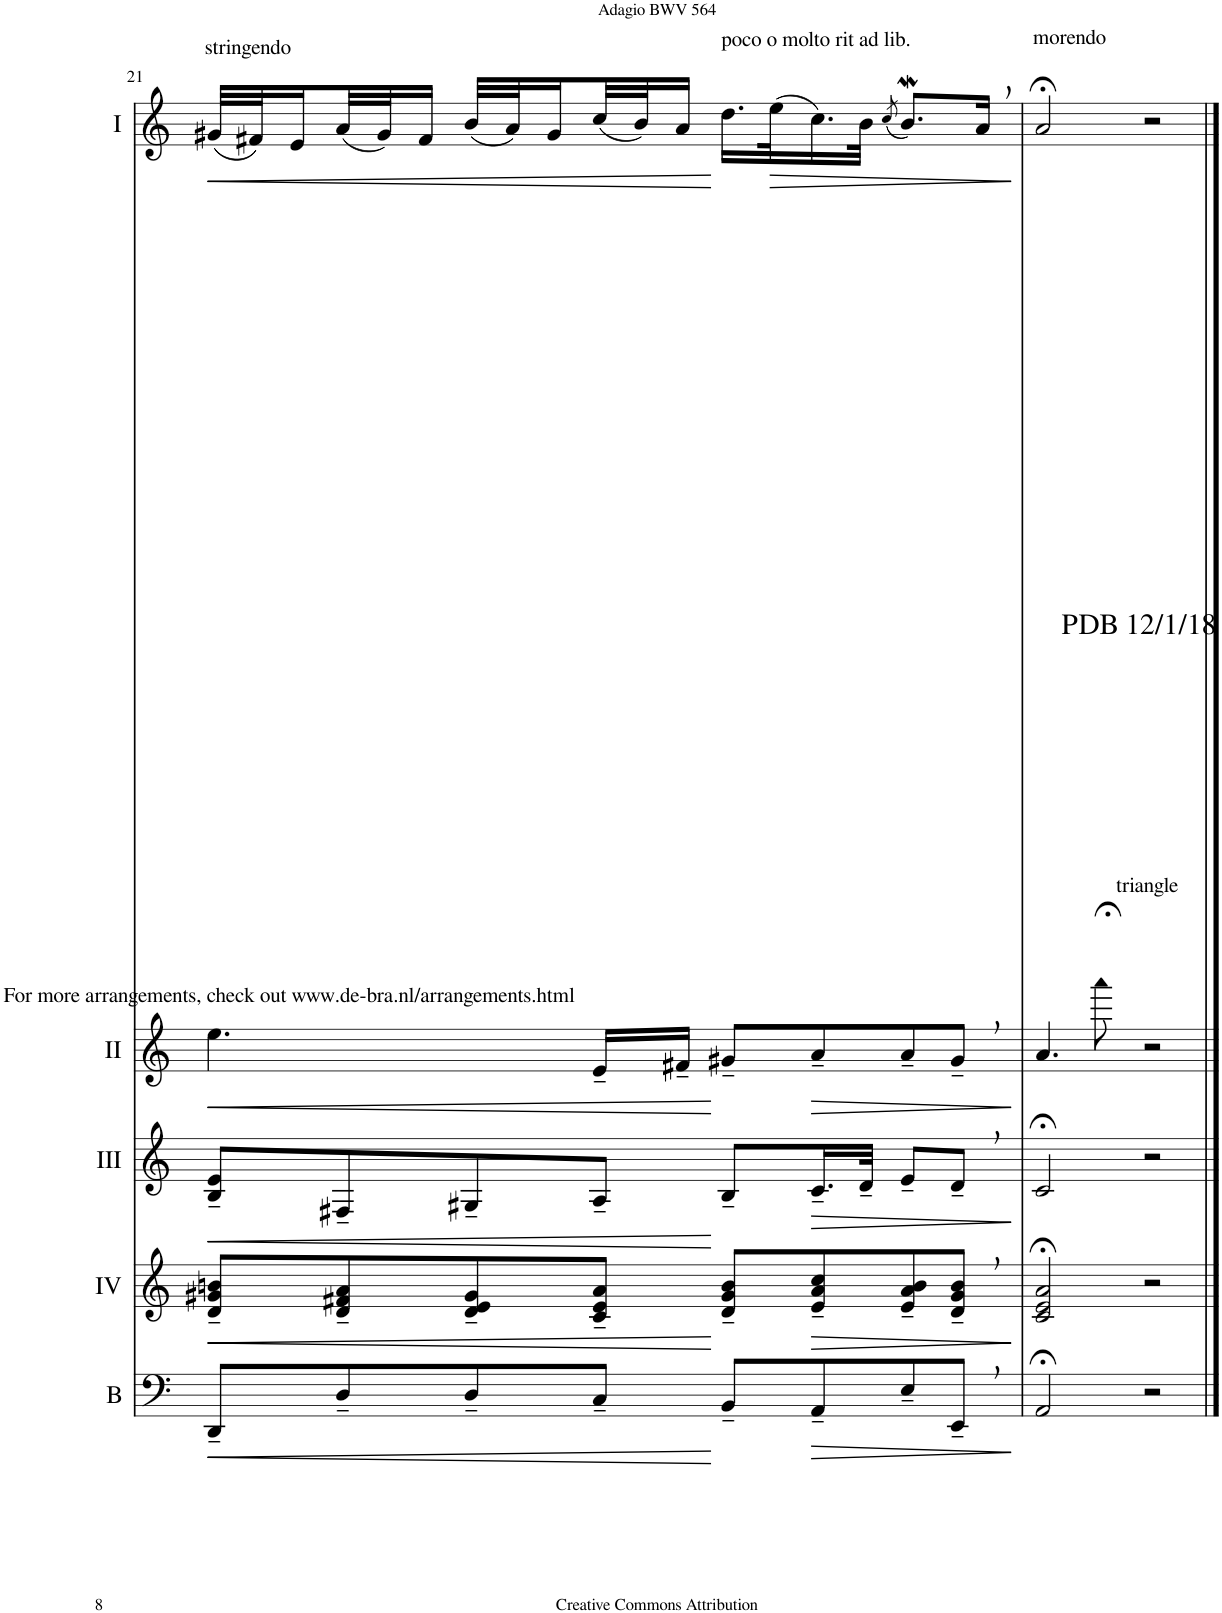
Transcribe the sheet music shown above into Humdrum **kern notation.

**kern	**dynam	**kern	**dynam	**kern	**dynam	**kern	**dynam	**kern	**dynam
*part5	*part5	*part4	*part4	*part3	*part3	*part2	*part2	*part1	*part1
*staff5	*staff5	*staff4	*staff4	*staff3	*staff3	*staff2	*staff2	*staff1	*staff1
*I"Basson	*	*I"Acc. 4	*	*I"Acc. 3	*	*I"Acc. 2	*	*I"Acc. 1	*
*I'B	*	*	*	*	*	*	*	*	*
!!LO:PB:g=z
*clefF4	*	*clefG2	*	*clefG2	*	*clefG2	*	*clefG2	*
*Trd7c12	*	*	*	*	*	*	*	*	*
*k[]	*	*k[]	*	*k[]	*	*k[]	*	*k[]	*
*M4/4	*	*M4/4	*	*M4/4	*	*M4/4	*	*M4/4	*
*met(c)	*	*met(c)	*	*met(c)	*	*met(c)	*	*met(c)	*
=21	=21	=21	=21	=21	=21	=21	=21	=21	=21
!	!	!	!	!	!	!	!	!LO:TX:a:t=stringendo	!
!	!	!	!	!	!	!	!	!LO:TX:b:t=For more arrangements, check out www.de-bra.nl/arrangements.html	!
!	!LO:HP:b	!	!LO:HP:b	!	!LO:HP:b	!	!LO:HP:b	!	!LO:HP:b
8DD~/L	<	8d/~ 8g#X/~ 8bn/~L	<	8B/~ 8e/~L	<	4.ee\	<	(32g#X/LLL	<
.	.	.	.	.	.	.	.	32f#X/J)	.
.	.	.	.	.	.	.	.	16e/	.
8D~/	.	8d/~ 8f#X/~ 8a/~	.	8F#X~/	.	.	.	(32a/L	.
.	.	.	.	.	.	.	.	32g#/J)	.
.	.	.	.	.	.	.	.	16f#/JJ	.
8D~/	.	8d/~ 8e/~ 8g#/~	.	8G#X~/	.	.	.	(32b/LLL	.
.	.	.	.	.	.	.	.	32a/J)	.
.	.	.	.	.	.	.	.	16g#/	.
8C~/J	.	8c/~ 8e/~ 8a/~J	.	8A~/J	.	16e~/LL	.	(32cc/L	.
.	.	.	.	.	.	.	.	32b/J)	.
.	.	.	.	.	.	16f#X~/JJ	.	16a/JJ	.
!	!	!	!	!	!	!	!	!LO:TX:a:t=poco o molto rit ad lib.	!
8BB~/L	[	8d/~ 8g#/~ 8b/~L	[	8B~/L	[	8g#X~/L	[	16.dd\LL	[
!	!	!	!	!	!	!	!	!	!LO:HP:b
.	.	.	.	.	.	.	.	(32ee\K	>
!	!LO:HP:b	!	!LO:HP:b	!	!LO:HP:b	!	!LO:HP:b	!	!
8AA~/	>	8e/~ 8a/~ 8cc/~	>	16.c~/L	>	8a~/	>	16.cc\)	.
.	.	.	.	32d~/JJk	.	.	.	32b\JJk	.
.	.	.	.	.	.	.	.	(8qcc/	.
8E~/	.	8e/~ 8a/~ 8b/~	.	8e~/L	.	8a~/	.	8.bW/L)	.
8EE~,/J	.	8d/~, 8g#/~, 8b/~,J	.	8d~,/J	.	8g#~,/J	.	.	.
.	.	.	.	.	.	.	.	16a,/Jk	.
.	]	.	]	.	]	.	]	.	]
=22	=22	=22	=22	=22	=22	=22	=22	=22	=22
!	!	!	!	!	!	!	!	!LO:TX:a:t=morendo	!
2AA;</	.	2c/;< 2e/;< 2a/;<	.	2c;</	.	4.a/	.	2a;</	.
!	!	!	!	!	!	!LO:TX:a:t=triangle	!	!	!
.	.	.	.	.	.	8aaa;<\	.	.	.
!	!	!	!	!	!	!	!	!LO:TX:b:t=PDB 12/1/18	!
2r	.	2r	.	2r	.	2r	.	2r	.
==	==	==	==	==	==	==	==	==	==
*-	*-	*-	*-	*-	*-	*-	*-	*-	*-
